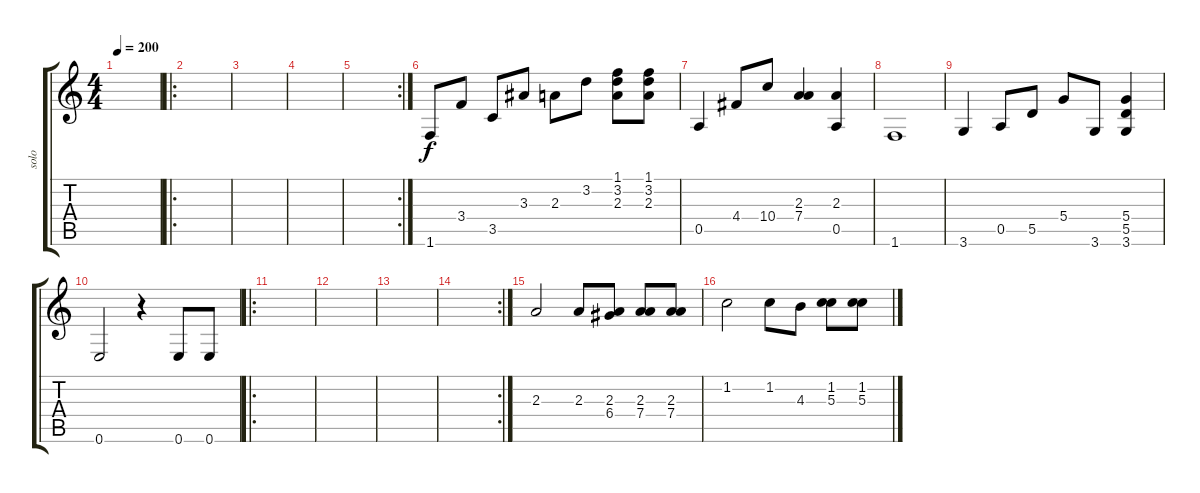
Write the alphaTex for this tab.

\track ("solo" "solo") {instrument electricguitarclean}
\staff {score tabs}
\tuning (E4 B3 G3 D3 A2 E2) {hide}
\ts (4 4)
\tempo 200
\clef g2
\ks c
|
\ro
|
|
|
\rc 2
|
1.6.8 3.4.8 3.5.8 3.3.8 2.3.8 3.2.8 (1.1 3.2 2.3).8 (1.1 3.2 2.3).8 |
0.5.4 4.4.8 10.4.8 (2.3 7.4).4 (2.3 0.5).4 |
1.6.1 |
3.6.4 0.5.8 5.5.8 5.4.8 3.6.8 (5.4 5.5 3.6).4 |
0.6.2 r.4 0.6.8 0.6.8 |
\ro
|
|
|
\rc 2
|
2.3.2 2.3.8 (2.3 6.4).8 (2.3 7.4).8 (2.3 7.4).8 |
1.2.2 1.2.8 4.3.8 (1.2 5.3).8 (1.2 5.3).8
